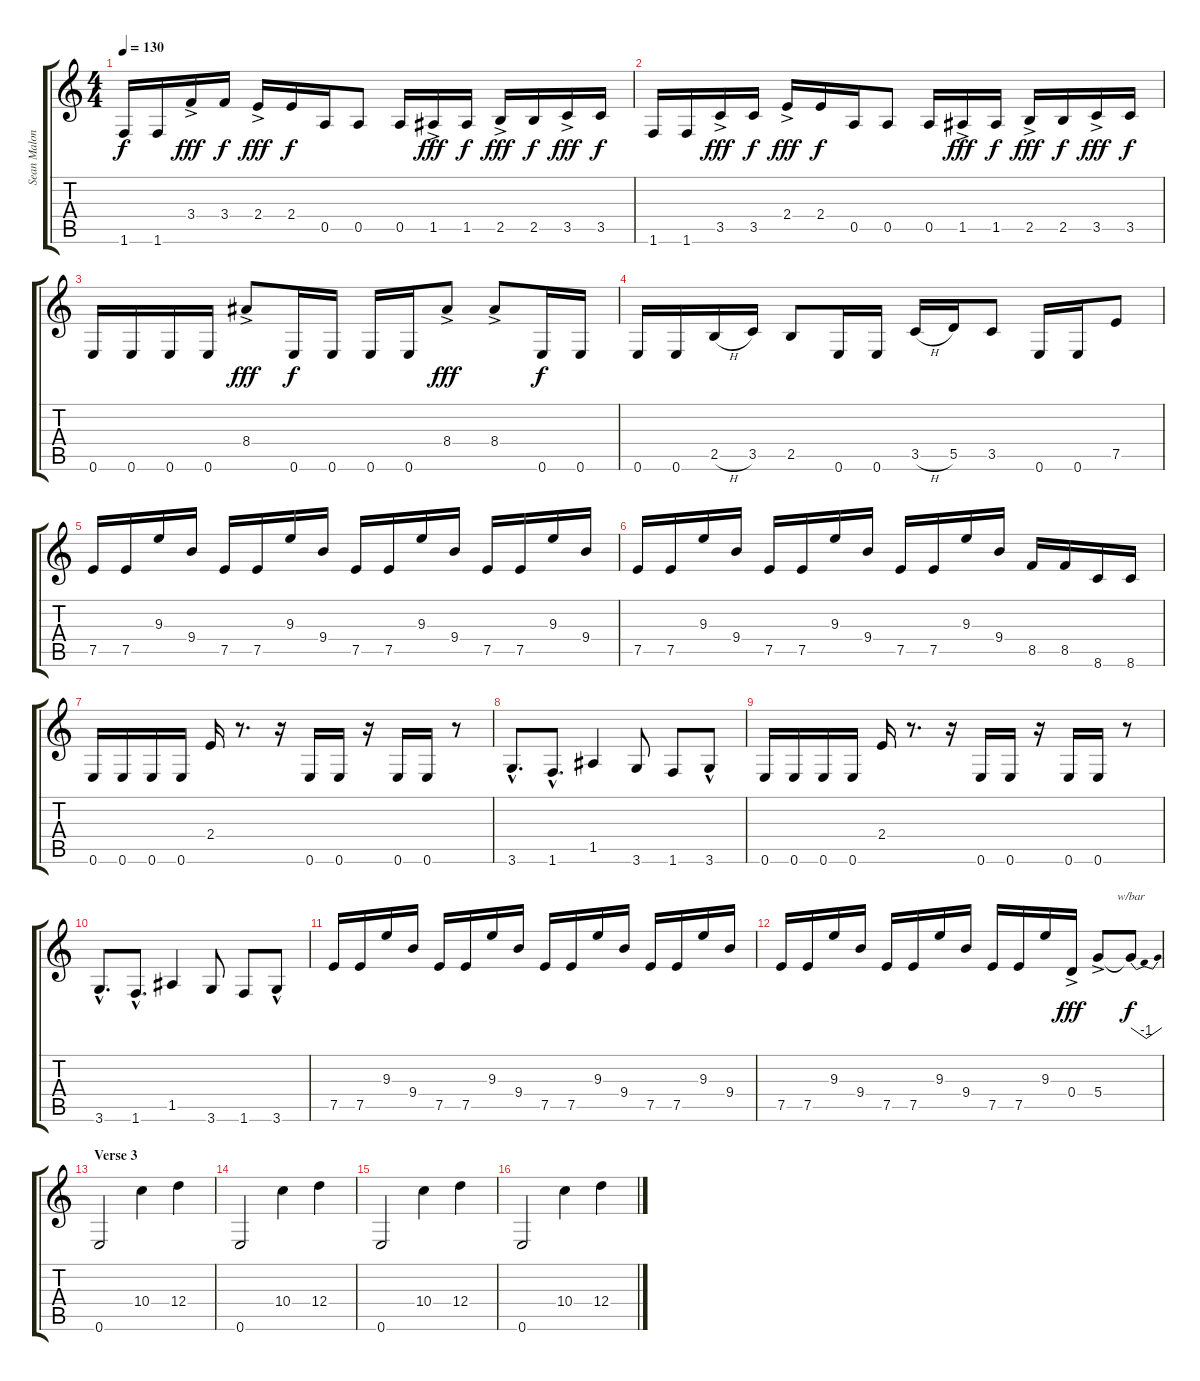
\track ("Sean Malone" "Sean Malon") {instrument electricbassfinger}
\staff {score tabs}
\tuning (E4 B3 G3 D3 A2 E2) {hide}
\ts (4 4)
\tempo 130
\clef g2
\ks c
1.6.16{dy f} 1.6.16 3.4{ac}.16{dy fff} 3.4.16{dy f} 2.4{ac}.16{dy fff} 2.4.16{dy f} 0.5.16 0.5.8 0.5.16 1.5{ac}.16{dy fff} 1.5.16{dy f} 2.5{ac}.16{dy fff} 2.5.16{dy f} 3.5{ac}.16{dy fff} 3.5.16{dy f} |
1.6.16 1.6.16 3.5{ac}.16{dy fff} 3.5.16{dy f} 2.4{ac}.16{dy fff} 2.4.16{dy f} 0.5.16 0.5.8 0.5.16 1.5{ac}.16{dy fff} 1.5.16{dy f} 2.5{ac}.16{dy fff} 2.5.16{dy f} 3.5{ac}.16{dy fff} 3.5.16{dy f} |
0.6.16 0.6.16 0.6.16 0.6.16 8.4{ac}.8{dy fff} 0.6.16{dy f} 0.6.16 0.6.16 0.6.16 8.4{ac}.8{dy fff} 8.4{ac}.8 0.6.16{dy f} 0.6.16 |
0.6.16 0.6.16 2.5{h}.16 3.5.16 2.5.8 0.6.16 0.6.16 3.5{h}.16 5.5.16 3.5.8 0.6.16 0.6.16 7.5.8 |
7.5.16 7.5.16 9.3.16 9.4.16 7.5.16 7.5.16 9.3.16 9.4.16 7.5.16 7.5.16 9.3.16 9.4.16 7.5.16 7.5.16 9.3.16 9.4.16 |
7.5.16 7.5.16 9.3.16 9.4.16 7.5.16 7.5.16 9.3.16 9.4.16 7.5.16 7.5.16 9.3.16 9.4.16 8.5.16 8.5.16 8.6.16 8.6.16 |
0.6.16 0.6.16 0.6.16 0.6.16 2.4.16 r.8{d} r.16 0.6.16 0.6.16 r.16 0.6.16 0.6.16 r.8 |
3.6{hac}.8{d} 1.6{hac}.8{d} 1.5.4 3.6.8 1.6.8 3.6{hac}.8 |
0.6.16 0.6.16 0.6.16 0.6.16 2.4.16 r.8{d} r.16 0.6.16 0.6.16 r.16 0.6.16 0.6.16 r.8 |
3.6{hac}.8{d} 1.6{hac}.8{d} 1.5.4 3.6.8 1.6.8 3.6{hac}.8 |
7.5.16 7.5.16 9.3.16 9.4.16 7.5.16 7.5.16 9.3.16 9.4.16 7.5.16 7.5.16 9.3.16 9.4.16 7.5.16 7.5.16 9.3.16 9.4.16 |
7.5.16 7.5.16 9.3.16 9.4.16 7.5.16 7.5.16 9.3.16 9.4.16 7.5.16 7.5.16 9.3.16 0.4{ac}.16{dy fff} 5.4{ac}.8 5.4{t}.8{tbe (dip default 0 0 30 -4 60 0) dy f} |
\section ("" "Verse 3")
0.6.2 10.4.4 12.4.4 |
0.6.2 10.4.4 12.4.4 |
0.6.2 10.4.4 12.4.4 |
0.6.2 10.4.4 12.4.4
